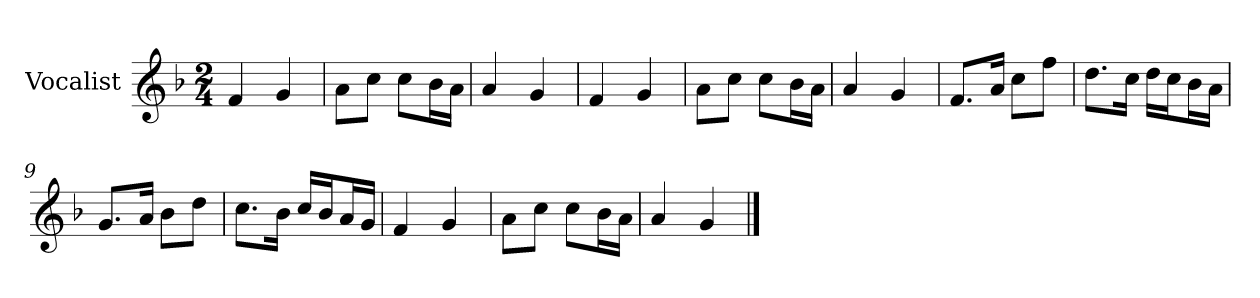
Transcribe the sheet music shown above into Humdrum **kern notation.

**kern
*part1
*staff1
*I"Vocalist
*k[b-]
*F:
*M2/4
=1
4f
4g
=2
8aL
8ccJ
8ccL
16b-L
16aJJ
=3
4a
4g
=4
4f
4g
=5
8aL
8ccJ
8ccL
16b-L
16aJJ
=6
4a
4g
=7
8.fL
16aJk
8ccL
8ffJ
=8
8.ddL
16ccJk
16ddLL
16ccJ
16b-L
16aJJ
=9
8.gL
16aJk
8b-L
8ddJ
=10
8.ccL
16b-Jk
16ccLL
16b-J
16aL
16gJJ
=11
4f
4g
=12
8aL
8ccJ
8ccL
16b-L
16aJJ
=13
4a
4g
==
*-
